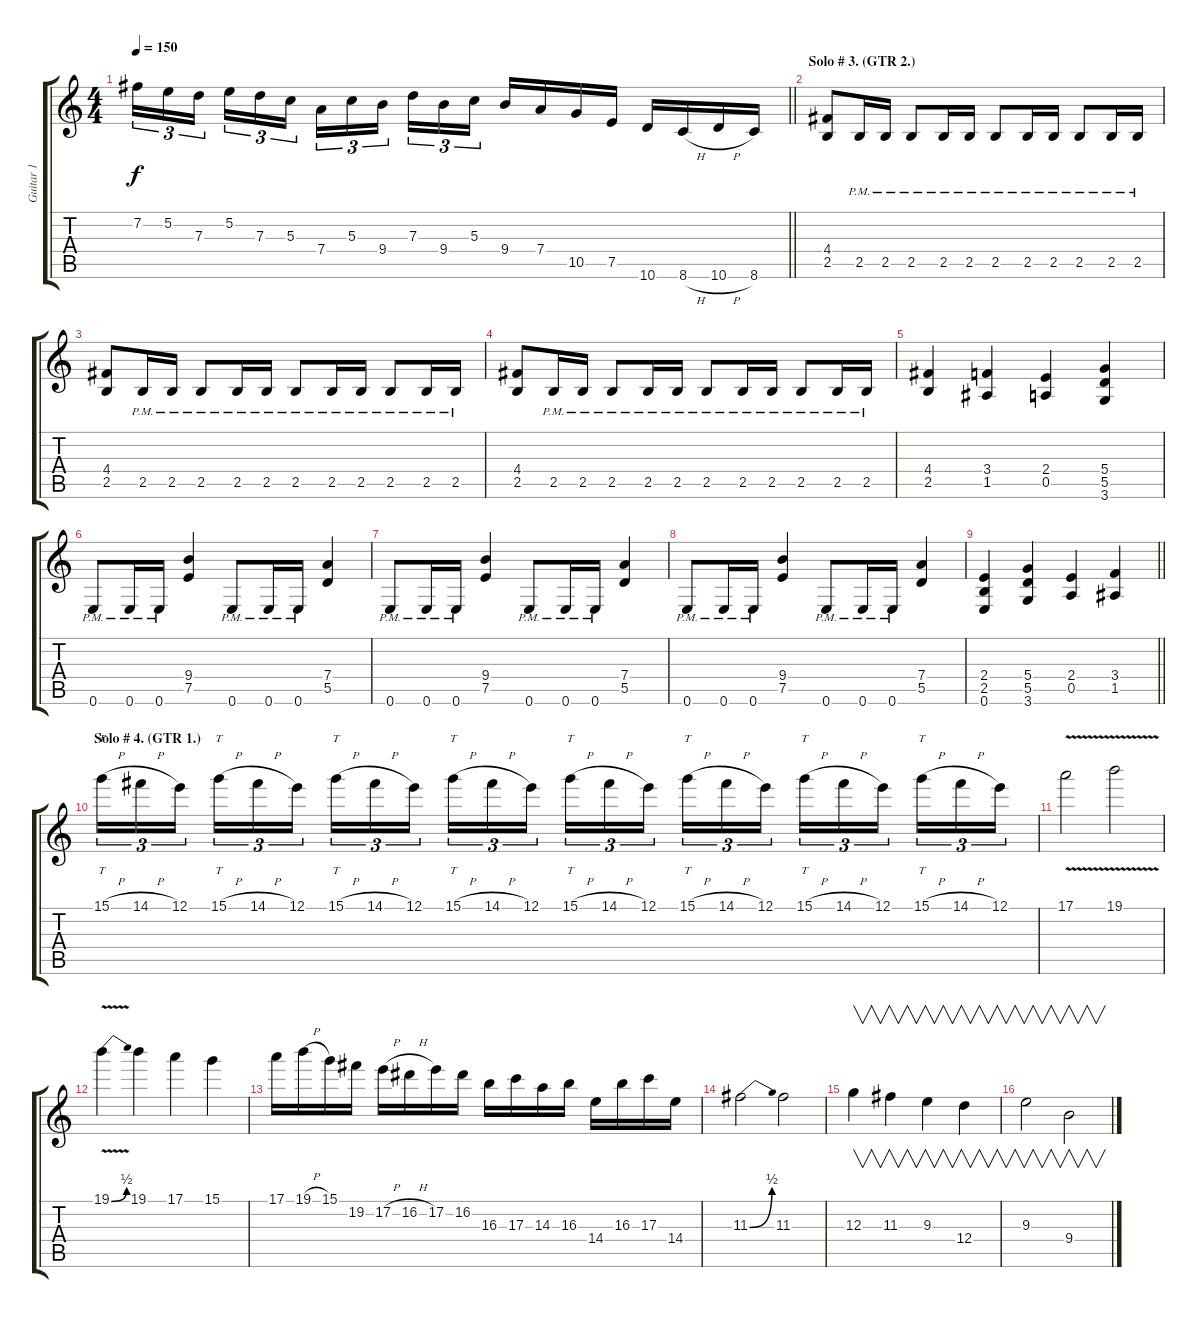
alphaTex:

\track ("Guitar 1" "Guitar 1") {instrument distortionguitar}
\staff {score tabs}
\tuning (E4 B3 G3 D3 A2 E2) {hide}
\ts (4 4)
\tempo 150
\clef g2
\barLineRight lightlight
\ks c
7.2.16{tu (3 2) dy f} 5.2.16{tu (3 2)} 7.3.16{tu (3 2) beam splitsecondary} 5.2.16{tu (3 2)} 7.3.16{tu (3 2)} 5.3.16{tu (3 2)} 7.4.16{tu (3 2)} 5.3.16{tu (3 2)} 9.4.16{tu (3 2) beam splitsecondary} 7.3.16{tu (3 2)} 9.4.16{tu (3 2)} 5.3.16{tu (3 2)} 9.4.16 7.4.16 10.5.16 7.5.16 10.6.16 8.6{h}.16 10.6{h}.16 8.6.16 |
\section ("" "Solo # 3. (GTR 2.)")
(4.4 2.5).8 2.5{pm}.16 2.5{pm}.16 2.5{pm}.8 2.5{pm}.16 2.5{pm}.16 2.5{pm}.8 2.5{pm}.16 2.5{pm}.16 2.5{pm}.8 2.5{pm}.16 2.5{pm}.16 |
(4.4 2.5).8 2.5{pm}.16 2.5{pm}.16 2.5{pm}.8 2.5{pm}.16 2.5{pm}.16 2.5{pm}.8 2.5{pm}.16 2.5{pm}.16 2.5{pm}.8 2.5{pm}.16 2.5{pm}.16 |
(4.4 2.5).8 2.5{pm}.16 2.5{pm}.16 2.5{pm}.8 2.5{pm}.16 2.5{pm}.16 2.5{pm}.8 2.5{pm}.16 2.5{pm}.16 2.5{pm}.8 2.5{pm}.16 2.5{pm}.16 |
(4.4 2.5).4 (3.4 1.5).4 (2.4 0.5).4 (5.4 5.5 3.6).4 |
0.6{pm}.8 0.6{pm}.16 0.6{pm}.16 (9.4 7.5).4 0.6{pm}.8 0.6{pm}.16 0.6{pm}.16 (7.4 5.5).4 |
0.6{pm}.8 0.6{pm}.16 0.6{pm}.16 (9.4 7.5).4 0.6{pm}.8 0.6{pm}.16 0.6{pm}.16 (7.4 5.5).4 |
0.6{pm}.8 0.6{pm}.16 0.6{pm}.16 (9.4 7.5).4 0.6{pm}.8 0.6{pm}.16 0.6{pm}.16 (7.4 5.5).4 |
\barLineRight lightlight
(2.4 2.5 0.6).4 (5.4 5.5 3.6).4 (2.4 0.5).4 (3.4 1.5).4 |
\section ("" "Solo # 4. (GTR 1.)")
15.1{h}.16{tt tu (3 2)} 14.1{h}.16{tu (3 2)} 12.1.16{tu (3 2) beam splitsecondary} 15.1{h}.16{tt tu (3 2)} 14.1{h}.16{tu (3 2)} 12.1.16{tu (3 2)} 15.1{h}.16{tt tu (3 2)} 14.1{h}.16{tu (3 2)} 12.1.16{tu (3 2) beam splitsecondary} 15.1{h}.16{tt tu (3 2)} 14.1{h}.16{tu (3 2)} 12.1.16{tu (3 2)} 15.1{h}.16{tt tu (3 2)} 14.1{h}.16{tu (3 2)} 12.1.16{tu (3 2) beam splitsecondary} 15.1{h}.16{tt tu (3 2)} 14.1{h}.16{tu (3 2)} 12.1.16{tu (3 2)} 15.1{h}.16{tt tu (3 2)} 14.1{h}.16{tu (3 2)} 12.1.16{tu (3 2) beam splitsecondary} 15.1{h}.16{tt tu (3 2)} 14.1{h}.16{tu (3 2)} 12.1.16{tu (3 2)} |
17.1{v}.2 19.1{v}.2 |
19.1{be (bend 0 0 60 2) v}.4 19.1.4 17.1.4 15.1.4 |
17.1.16 19.1{h}.16 15.1.16 19.2.16 17.2{h}.16 16.2{h}.16 17.2.16 16.2.16 16.3.16 17.3.16 14.3.16 16.3.16 14.4.16 16.3.16 17.3.16 14.4.16 |
11.3{be (bend 0 0 60 2)}.2 11.3.2 |
12.3.4{v} 11.3.4{v} 9.3.4{v} 12.4.4{v} |
9.3.2{v} 9.4.2{v}
